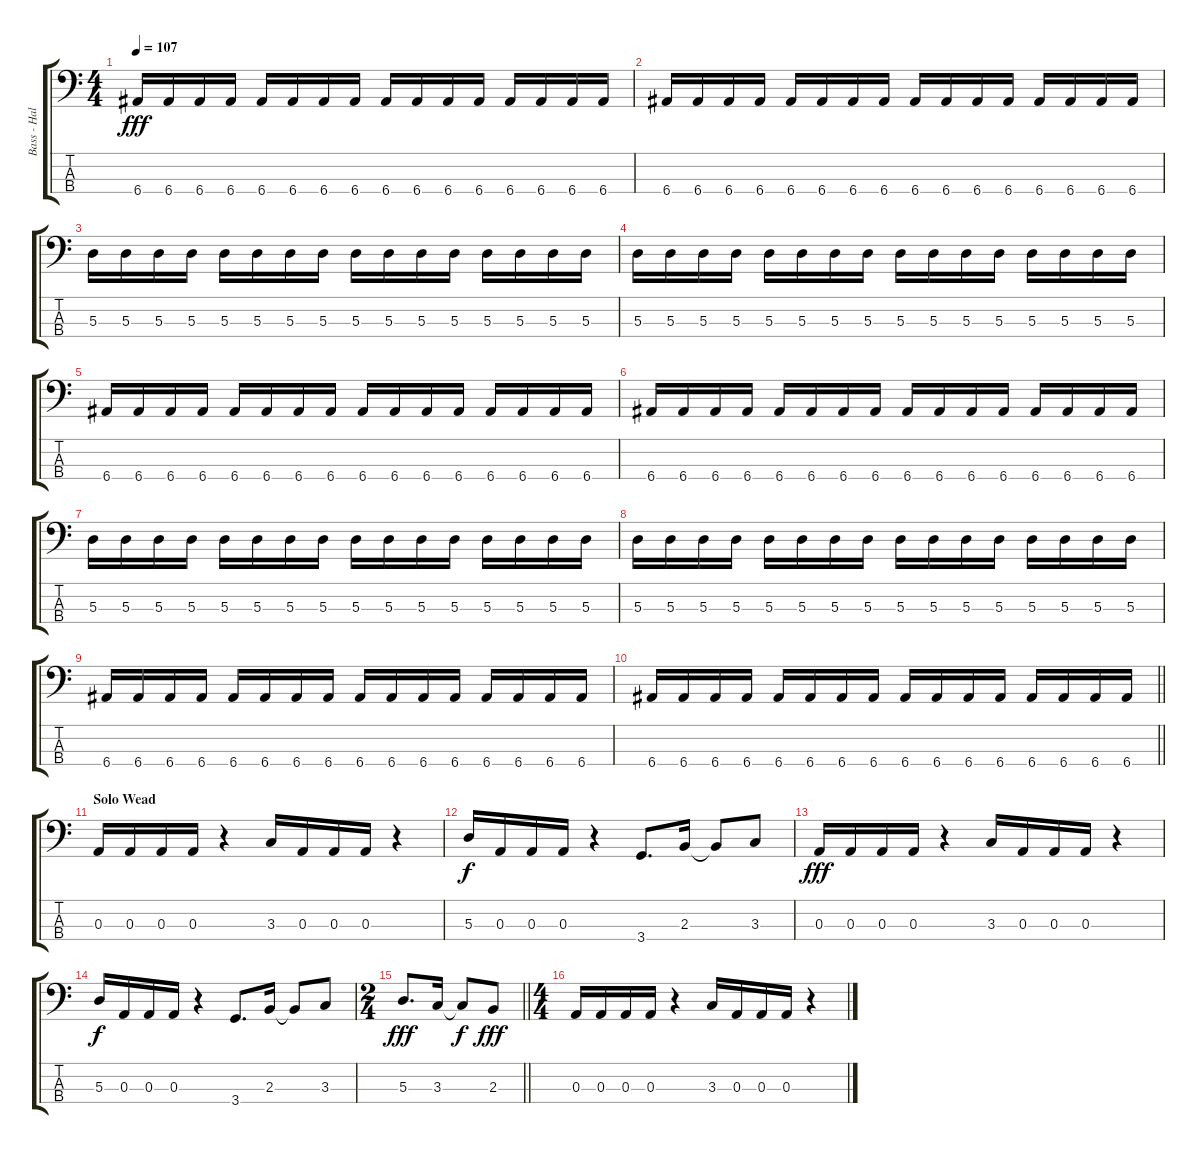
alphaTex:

\track ("Bass - Hal Patino" "Bass - Hal") {instrument electricbasspick}
\staff {score tabs}
\tuning (G2 D2 A1 E1) {hide}
\ts (4 4)
\tempo 107
\clef f4
\ks c
6.4.16{dy fff} 6.4.16 6.4.16 6.4.16 6.4.16 6.4.16 6.4.16 6.4.16 6.4.16 6.4.16 6.4.16 6.4.16 6.4.16 6.4.16 6.4.16 6.4.16 |
6.4.16 6.4.16 6.4.16 6.4.16 6.4.16 6.4.16 6.4.16 6.4.16 6.4.16 6.4.16 6.4.16 6.4.16 6.4.16 6.4.16 6.4.16 6.4.16 |
5.3.16 5.3.16 5.3.16 5.3.16 5.3.16 5.3.16 5.3.16 5.3.16 5.3.16 5.3.16 5.3.16 5.3.16 5.3.16 5.3.16 5.3.16 5.3.16 |
5.3.16 5.3.16 5.3.16 5.3.16 5.3.16 5.3.16 5.3.16 5.3.16 5.3.16 5.3.16 5.3.16 5.3.16 5.3.16 5.3.16 5.3.16 5.3.16 |
6.4.16 6.4.16 6.4.16 6.4.16 6.4.16 6.4.16 6.4.16 6.4.16 6.4.16 6.4.16 6.4.16 6.4.16 6.4.16 6.4.16 6.4.16 6.4.16 |
6.4.16 6.4.16 6.4.16 6.4.16 6.4.16 6.4.16 6.4.16 6.4.16 6.4.16 6.4.16 6.4.16 6.4.16 6.4.16 6.4.16 6.4.16 6.4.16 |
5.3.16 5.3.16 5.3.16 5.3.16 5.3.16 5.3.16 5.3.16 5.3.16 5.3.16 5.3.16 5.3.16 5.3.16 5.3.16 5.3.16 5.3.16 5.3.16 |
5.3.16 5.3.16 5.3.16 5.3.16 5.3.16 5.3.16 5.3.16 5.3.16 5.3.16 5.3.16 5.3.16 5.3.16 5.3.16 5.3.16 5.3.16 5.3.16 |
6.4.16 6.4.16 6.4.16 6.4.16 6.4.16 6.4.16 6.4.16 6.4.16 6.4.16 6.4.16 6.4.16 6.4.16 6.4.16 6.4.16 6.4.16 6.4.16 |
\barLineRight lightlight
6.4.16 6.4.16 6.4.16 6.4.16 6.4.16 6.4.16 6.4.16 6.4.16 6.4.16 6.4.16 6.4.16 6.4.16 6.4.16 6.4.16 6.4.16 6.4.16 |
\section ("" "Solo Wead")
0.3.16 0.3.16 0.3.16 0.3.16 r.4 3.3.16 0.3.16 0.3.16 0.3.16 r.4 |
5.3.16{dy f} 0.3.16 0.3.16 0.3.16 r.4 3.4.8{d} 2.3.16 2.3{t}.8 3.3.8 |
0.3.16{dy fff} 0.3.16 0.3.16 0.3.16 r.4 3.3.16 0.3.16 0.3.16 0.3.16 r.4 |
5.3.16{dy f} 0.3.16 0.3.16 0.3.16 r.4 3.4.8{d} 2.3.16 2.3{t}.8 3.3.8 |
\ts (2 4)
\barLineRight lightlight
5.3.8{d dy fff} 3.3.16 3.3{t}.8{dy f} 2.3.8{dy fff} |
\ts (4 4)
0.3.16 0.3.16 0.3.16 0.3.16 r.4 3.3.16 0.3.16 0.3.16 0.3.16 r.4
